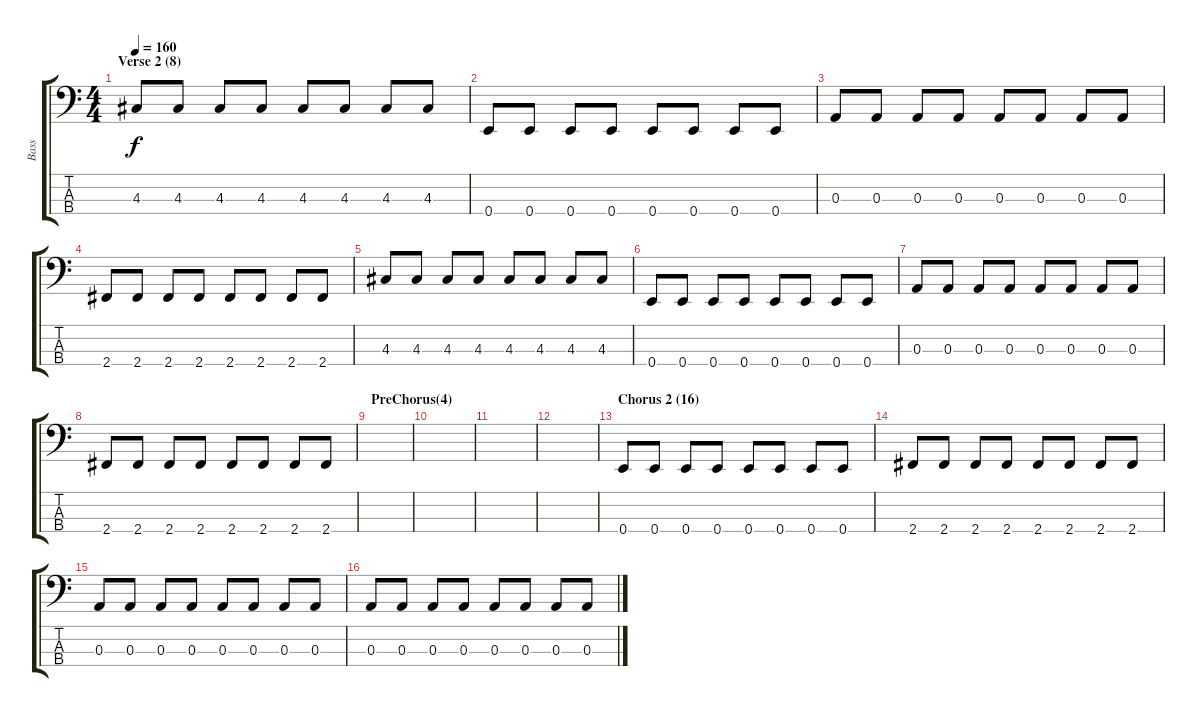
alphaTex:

\track ("Bass" "Bass") {instrument electricbassfinger}
\staff {score tabs}
\tuning (G2 D2 A1 E1) {hide}
\ts (4 4)
\section ("" "Verse 2 (8)")
\tempo 160
\clef f4
\ks c
4.3.8{dy f} 4.3.8 4.3.8 4.3.8 4.3.8 4.3.8 4.3.8 4.3.8 |
0.4.8 0.4.8 0.4.8 0.4.8 0.4.8 0.4.8 0.4.8 0.4.8 |
0.3.8 0.3.8 0.3.8 0.3.8 0.3.8 0.3.8 0.3.8 0.3.8 |
2.4.8 2.4.8 2.4.8 2.4.8 2.4.8 2.4.8 2.4.8 2.4.8 |
4.3.8 4.3.8 4.3.8 4.3.8 4.3.8 4.3.8 4.3.8 4.3.8 |
0.4.8 0.4.8 0.4.8 0.4.8 0.4.8 0.4.8 0.4.8 0.4.8 |
0.3.8 0.3.8 0.3.8 0.3.8 0.3.8 0.3.8 0.3.8 0.3.8 |
2.4.8 2.4.8 2.4.8 2.4.8 2.4.8 2.4.8 2.4.8 2.4.8 |
\section ("" "PreChorus(4)")
|
|
|
|
\section ("" "Chorus 2 (16)")
0.4.8 0.4.8 0.4.8 0.4.8 0.4.8 0.4.8 0.4.8 0.4.8 |
2.4.8 2.4.8 2.4.8 2.4.8 2.4.8 2.4.8 2.4.8 2.4.8 |
0.3.8 0.3.8 0.3.8 0.3.8 0.3.8 0.3.8 0.3.8 0.3.8 |
0.3.8 0.3.8 0.3.8 0.3.8 0.3.8 0.3.8 0.3.8 0.3.8
